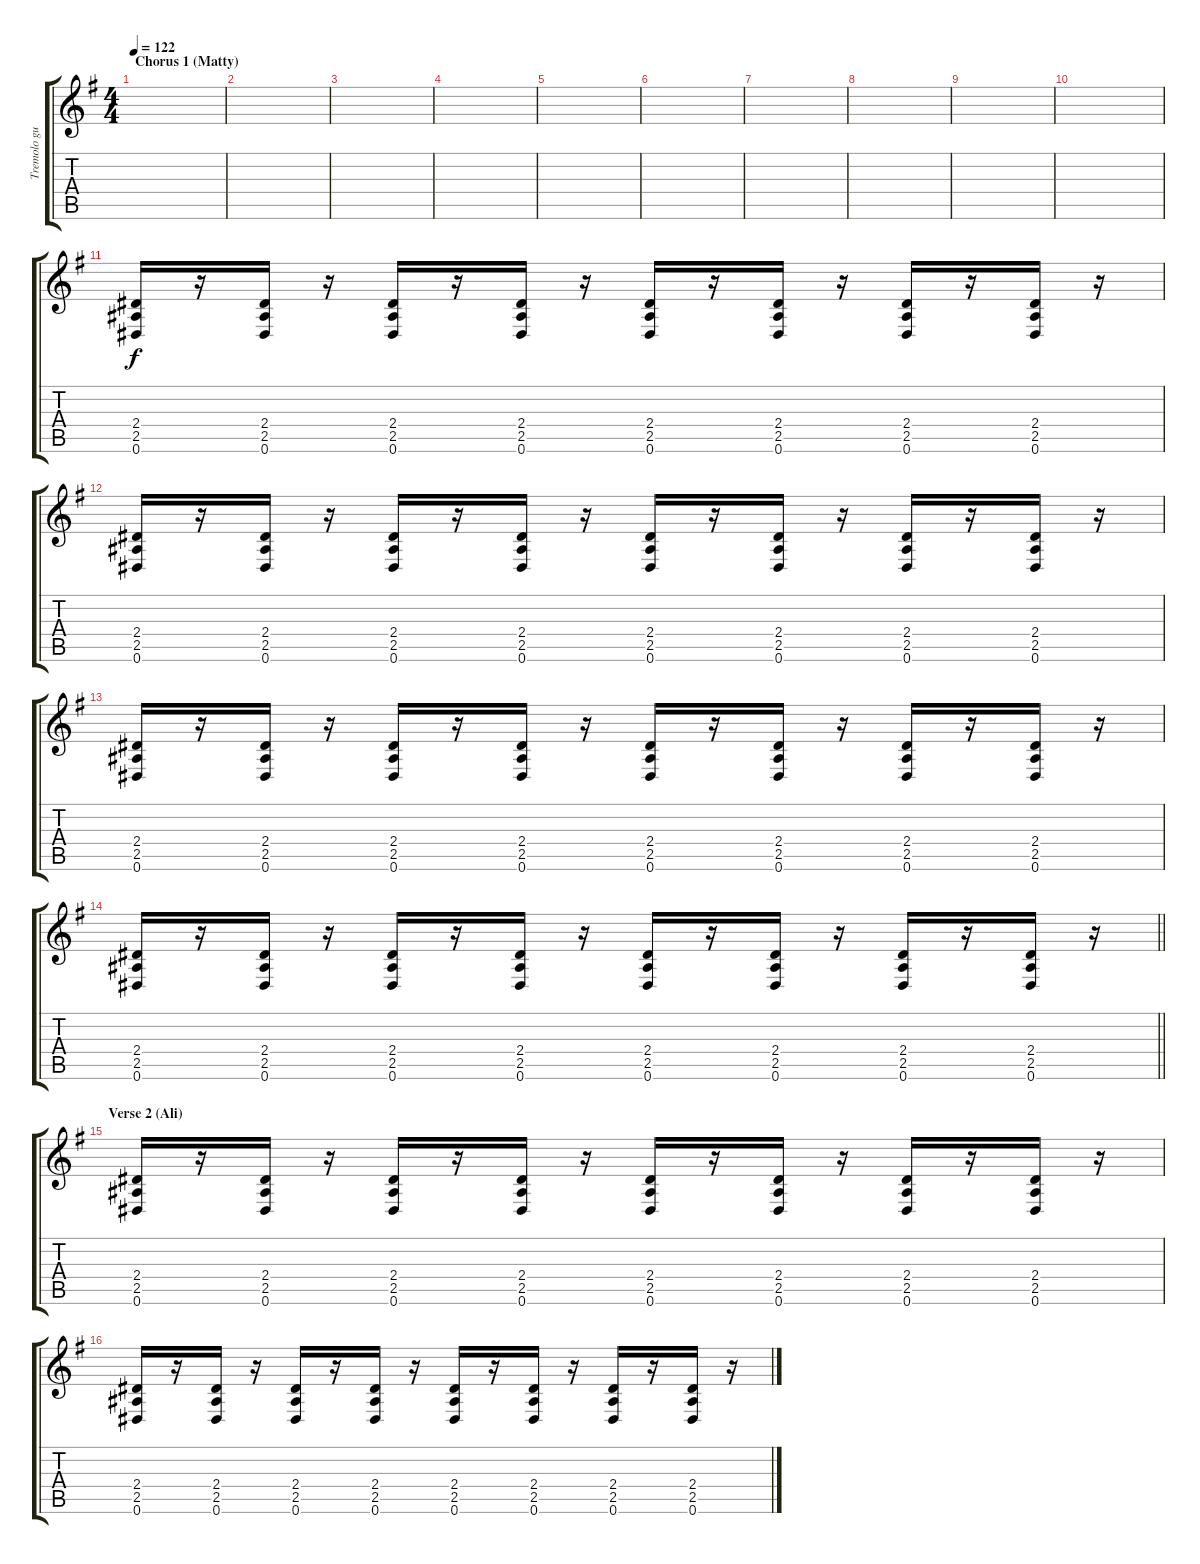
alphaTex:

\track ("Tremolo guitar" "Tremolo gu") {instrument distortionguitar}
\staff {score tabs}
\tuning (Eb4 Bb3 Gb3 Db3 Ab2 Eb2) {hide}
\ts (4 4)
\section ("" "Chorus 1 (Matty)")
\tempo 122
\clef g2
\ks eminor
|
|
|
|
|
|
|
|
|
|
(2.4 2.5 0.6).16 r.16 (2.4 2.5 0.6).16 r.16 (2.4 2.5 0.6).16 r.16 (2.4 2.5 0.6).16 r.16 (2.4 2.5 0.6).16 r.16 (2.4 2.5 0.6).16 r.16 (2.4 2.5 0.6).16 r.16 (2.4 2.5 0.6).16 r.16 |
(2.4 2.5 0.6).16 r.16 (2.4 2.5 0.6).16 r.16 (2.4 2.5 0.6).16 r.16 (2.4 2.5 0.6).16 r.16 (2.4 2.5 0.6).16 r.16 (2.4 2.5 0.6).16 r.16 (2.4 2.5 0.6).16 r.16 (2.4 2.5 0.6).16 r.16 |
(2.4 2.5 0.6).16 r.16 (2.4 2.5 0.6).16 r.16 (2.4 2.5 0.6).16 r.16 (2.4 2.5 0.6).16 r.16 (2.4 2.5 0.6).16 r.16 (2.4 2.5 0.6).16 r.16 (2.4 2.5 0.6).16 r.16 (2.4 2.5 0.6).16 r.16 |
\barLineRight lightlight
(2.4 2.5 0.6).16 r.16 (2.4 2.5 0.6).16 r.16 (2.4 2.5 0.6).16 r.16 (2.4 2.5 0.6).16 r.16 (2.4 2.5 0.6).16 r.16 (2.4 2.5 0.6).16 r.16 (2.4 2.5 0.6).16 r.16 (2.4 2.5 0.6).16 r.16 |
\section ("" "Verse 2 (Ali)")
(2.4 2.5 0.6).16 r.16 (2.4 2.5 0.6).16 r.16 (2.4 2.5 0.6).16 r.16 (2.4 2.5 0.6).16 r.16 (2.4 2.5 0.6).16 r.16 (2.4 2.5 0.6).16 r.16 (2.4 2.5 0.6).16 r.16 (2.4 2.5 0.6).16 r.16 |
(2.4 2.5 0.6).16 r.16 (2.4 2.5 0.6).16 r.16 (2.4 2.5 0.6).16 r.16 (2.4 2.5 0.6).16 r.16 (2.4 2.5 0.6).16 r.16 (2.4 2.5 0.6).16 r.16 (2.4 2.5 0.6).16 r.16 (2.4 2.5 0.6).16 r.16
